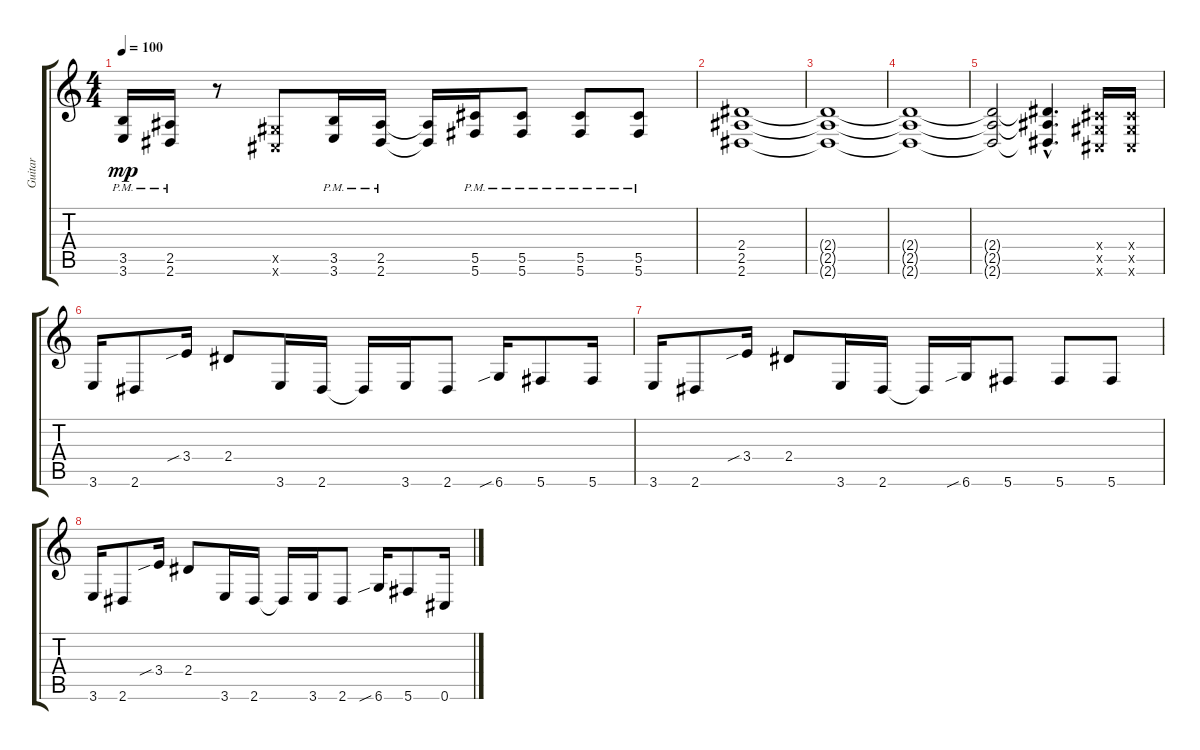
\track ("Guitar" "Guitar") {instrument distortionguitar}
\staff {score tabs}
\tuning (Eb4 Bb3 Gb3 Db3 Ab2 Db2) {hide}
\ts (4 4)
\tempo 100
\clef g2
\ks c
(3.5{pm} 3.6{pm}).16{dy mp} (2.5{pm} 2.6{pm}).16 r.8 (0.5{x} 0.6{x}).8 (3.5{pm} 3.6{pm}).16 (2.5{pm} 2.6{pm}).16 (2.5{t} 2.6{t}).16 (5.5{pm} 5.6{pm}).16 (5.5{pm} 5.6{pm}).8 (5.5{pm} 5.6{pm}).8 (5.5{pm} 5.6{pm}).8 |
(2.4 2.5 2.6).1{volume 10} |
(2.4{t} 2.5{t} 2.6{t}).1 |
(2.4{t} 2.5{t} 2.6{t}).1 |
(2.4{t} 2.5{t} 2.6{t}).2 (2.4{hac t} 2.5{hac t} 2.6{hac t}).4{d} (0.4{x} 0.5{x} 0.6{x}).16 (0.4{x} 0.5{x} 0.6{x}).16 |
3.6.16{volume 12} 2.6.8 3.4{sib}.16 2.4.8 3.6.16 2.6.16 2.6{t}.16 3.6.16 2.6.8 6.6{sib}.16 5.6.8 5.6.16 |
3.6.16 2.6.8 3.4{sib}.16 2.4.8 3.6.16 2.6.16 2.6{t}.16 6.6{sib}.16 5.6.8 5.6.8 5.6.8 |
3.6.16 2.6.8 3.4{sib}.16 2.4.8 3.6.16 2.6.16 2.6{t}.16 3.6.16 2.6.8 6.6{sib}.16 5.6.8 0.6.16
